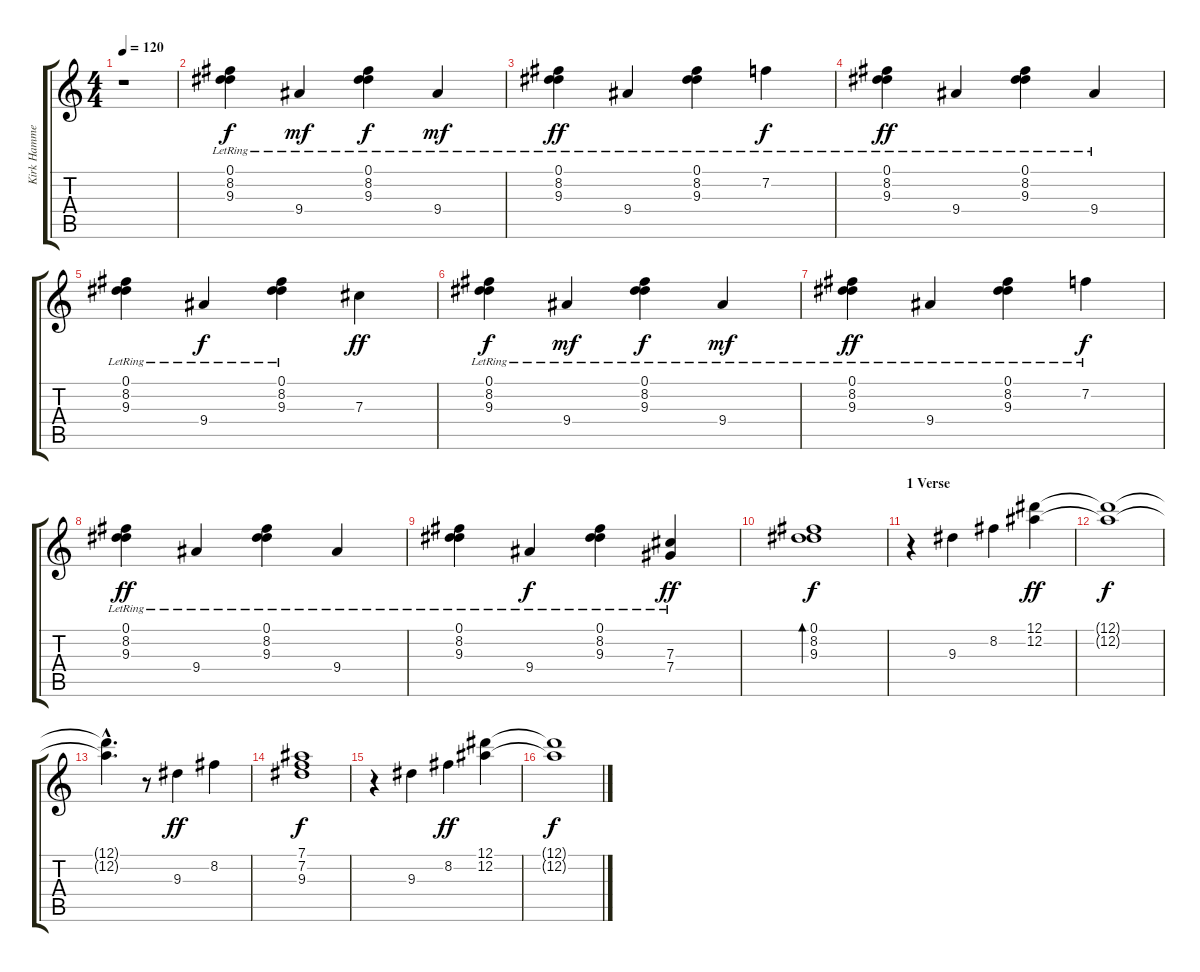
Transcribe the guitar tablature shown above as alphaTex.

\track ("Kirk Hammett Clean" "Kirk Hamme") {instrument electricguitarjazz}
\staff {score tabs}
\tuning (Eb4 Bb3 Gb3 Db3 Ab2 Eb2) {hide}
\ts (4 4)
\tempo 120
\clef g2
\ks c
r.1{dy f} |
(0.1{lr} 8.2{lr} 9.3{lr}).4 9.4{lr}.4{dy mf} (0.1{lr} 8.2{lr} 9.3{lr}).4{dy f} 9.4{lr}.4{dy mf} |
(0.1{lr} 8.2{lr} 9.3{lr}).4{dy ff} 9.4{lr}.4 (0.1{lr} 8.2{lr} 9.3{lr}).4 7.2{lr}.4{dy f} |
(0.1{lr} 8.2{lr} 9.3{lr}).4{dy ff} 9.4{lr}.4 (0.1{lr} 8.2{lr} 9.3{lr}).4 9.4{lr}.4 |
(0.1{lr} 8.2{lr} 9.3{lr}).4 9.4{lr}.4{dy f} (0.1{lr} 8.2{lr} 9.3{lr}).4 7.3.4{dy ff} |
(0.1{lr} 8.2{lr} 9.3{lr}).4{dy f} 9.4{lr}.4{dy mf} (0.1{lr} 8.2{lr} 9.3{lr}).4{dy f} 9.4{lr}.4{dy mf} |
(0.1{lr} 8.2{lr} 9.3{lr}).4{dy ff} 9.4{lr}.4 (0.1{lr} 8.2{lr} 9.3{lr}).4 7.2{lr}.4{dy f} |
(0.1{lr} 8.2{lr} 9.3{lr}).4{dy ff} 9.4{lr}.4 (0.1{lr} 8.2{lr} 9.3{lr}).4 9.4{lr}.4 |
(0.1{lr} 8.2{lr} 9.3{lr}).4 9.4{lr}.4{dy f} (0.1{lr} 8.2{lr} 9.3{lr}).4 (7.3 7.4{lr}).4{dy ff} |
(0.1 8.2 9.3).1{bd 120 dy f} |
\section ("" "1 Verse")
r.4 9.3.4 8.2.4 (12.1 12.2).4{dy ff} |
(12.1{t} 12.2{t}).1{dy f} |
(12.1{hac t} 12.2{hac t}).4{d} r.8 9.3.4{dy ff} 8.2.4 |
(7.1 7.2 9.3).1{dy f} |
r.4 9.3.4 8.2.4{dy ff} (12.1 12.2).4 |
(12.1{t} 12.2{t}).1{dy f}
